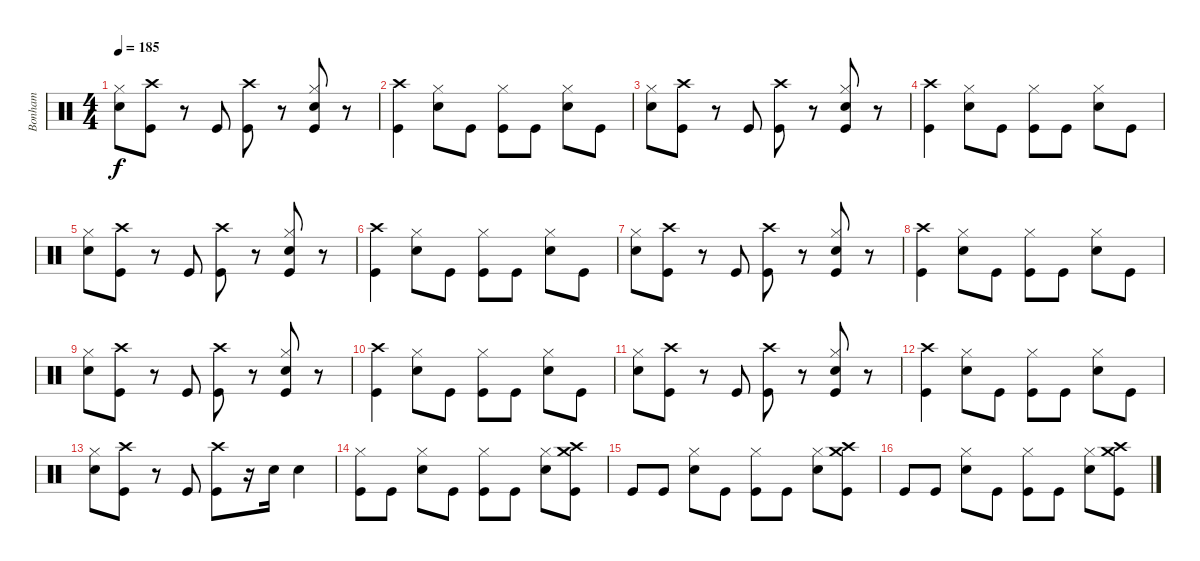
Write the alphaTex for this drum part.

\track ("Bonham" "Bonham") {instrument percussion}
\staff {score}
\articulation defaults
\ts (4 4)
\tempo 185
\clef neutral
\ks c
("Electric Snare (hit)" "Hi-Hat (closed)").8{dy f} ("Kick (hit)" "Crash high (hit)").8 r.8 "Kick (hit)".8 ("Kick (hit)" "Crash high (hit)").8 r.8 ("Kick (hit)" "Electric Snare (hit)" "Hi-Hat (closed)").8 r.8 |
("Kick (hit)" "Crash high (hit)").4 ("Hi-Hat (closed)" "Electric Snare (hit)").8 "Kick (hit)".8 ("Hi-Hat (closed)" "Kick (hit)").8 "Kick (hit)".8 ("Hi-Hat (closed)" "Electric Snare (hit)").8 "Kick (hit)".8 |
("Electric Snare (hit)" "Hi-Hat (closed)").8 ("Kick (hit)" "Crash high (hit)").8 r.8 "Kick (hit)".8 ("Kick (hit)" "Crash high (hit)").8 r.8 ("Kick (hit)" "Electric Snare (hit)" "Hi-Hat (closed)").8 r.8 |
("Kick (hit)" "Crash high (hit)").4 ("Hi-Hat (closed)" "Electric Snare (hit)").8 "Kick (hit)".8 ("Hi-Hat (closed)" "Kick (hit)").8 "Kick (hit)".8 ("Hi-Hat (closed)" "Electric Snare (hit)").8 "Kick (hit)".8 |
("Electric Snare (hit)" "Hi-Hat (closed)").8 ("Kick (hit)" "Crash high (hit)").8 r.8 "Kick (hit)".8 ("Kick (hit)" "Crash high (hit)").8 r.8 ("Kick (hit)" "Electric Snare (hit)" "Hi-Hat (closed)").8 r.8 |
("Kick (hit)" "Crash high (hit)").4 ("Hi-Hat (closed)" "Electric Snare (hit)").8 "Kick (hit)".8 ("Hi-Hat (closed)" "Kick (hit)").8 "Kick (hit)".8 ("Hi-Hat (closed)" "Electric Snare (hit)").8 "Kick (hit)".8 |
("Electric Snare (hit)" "Hi-Hat (closed)").8 ("Kick (hit)" "Crash high (hit)").8 r.8 "Kick (hit)".8 ("Kick (hit)" "Crash high (hit)").8 r.8 ("Kick (hit)" "Electric Snare (hit)" "Hi-Hat (closed)").8 r.8 |
("Kick (hit)" "Crash high (hit)").4 ("Hi-Hat (closed)" "Electric Snare (hit)").8 "Kick (hit)".8 ("Hi-Hat (closed)" "Kick (hit)").8 "Kick (hit)".8 ("Hi-Hat (closed)" "Electric Snare (hit)").8 "Kick (hit)".8 |
("Electric Snare (hit)" "Hi-Hat (closed)").8 ("Kick (hit)" "Crash high (hit)").8 r.8 "Kick (hit)".8 ("Kick (hit)" "Crash high (hit)").8 r.8 ("Kick (hit)" "Electric Snare (hit)" "Hi-Hat (closed)").8 r.8 |
("Kick (hit)" "Crash high (hit)").4 ("Hi-Hat (closed)" "Electric Snare (hit)").8 "Kick (hit)".8 ("Hi-Hat (closed)" "Kick (hit)").8 "Kick (hit)".8 ("Hi-Hat (closed)" "Electric Snare (hit)").8 "Kick (hit)".8 |
("Electric Snare (hit)" "Hi-Hat (closed)").8 ("Kick (hit)" "Crash high (hit)").8 r.8 "Kick (hit)".8 ("Kick (hit)" "Crash high (hit)").8 r.8 ("Kick (hit)" "Electric Snare (hit)" "Hi-Hat (closed)").8 r.8 |
("Kick (hit)" "Crash high (hit)").4 ("Hi-Hat (closed)" "Electric Snare (hit)").8 "Kick (hit)".8 ("Hi-Hat (closed)" "Kick (hit)").8 "Kick (hit)".8 ("Hi-Hat (closed)" "Electric Snare (hit)").8 "Kick (hit)".8 |
("Electric Snare (hit)" "Hi-Hat (closed)").8 ("Kick (hit)" "Crash high (hit)").8 r.8 "Kick (hit)".8 ("Kick (hit)" "Crash high (hit)").8 r.16 "Electric Snare (hit)".16 "Electric Snare (hit)".4 |
("Hi-Hat (closed)" "Kick (hit)").8 "Kick (hit)".8 ("Hi-Hat (closed)" "Electric Snare (hit)").8 "Kick (hit)".8 ("Hi-Hat (closed)" "Kick (hit)").8 "Kick (hit)".8 ("Hi-Hat (closed)" "Electric Snare (hit)").8 ("Crash medium (hit)" "Kick (hit)" "Crash high (hit)").8 |
"Kick (hit)".8 "Kick (hit)".8 ("Electric Snare (hit)" "Hi-Hat (closed)").8 "Kick (hit)".8 ("Kick (hit)" "Hi-Hat (closed)").8 "Kick (hit)".8 ("Electric Snare (hit)" "Hi-Hat (closed)").8 ("Crash high (hit)" "Kick (hit)" "Crash medium (hit)").8 |
"Kick (hit)".8 "Kick (hit)".8 ("Electric Snare (hit)" "Hi-Hat (closed)").8 "Kick (hit)".8 ("Kick (hit)" "Hi-Hat (closed)").8 "Kick (hit)".8 ("Electric Snare (hit)" "Hi-Hat (closed)").8 ("Crash high (hit)" "Kick (hit)" "Crash medium (hit)").8
